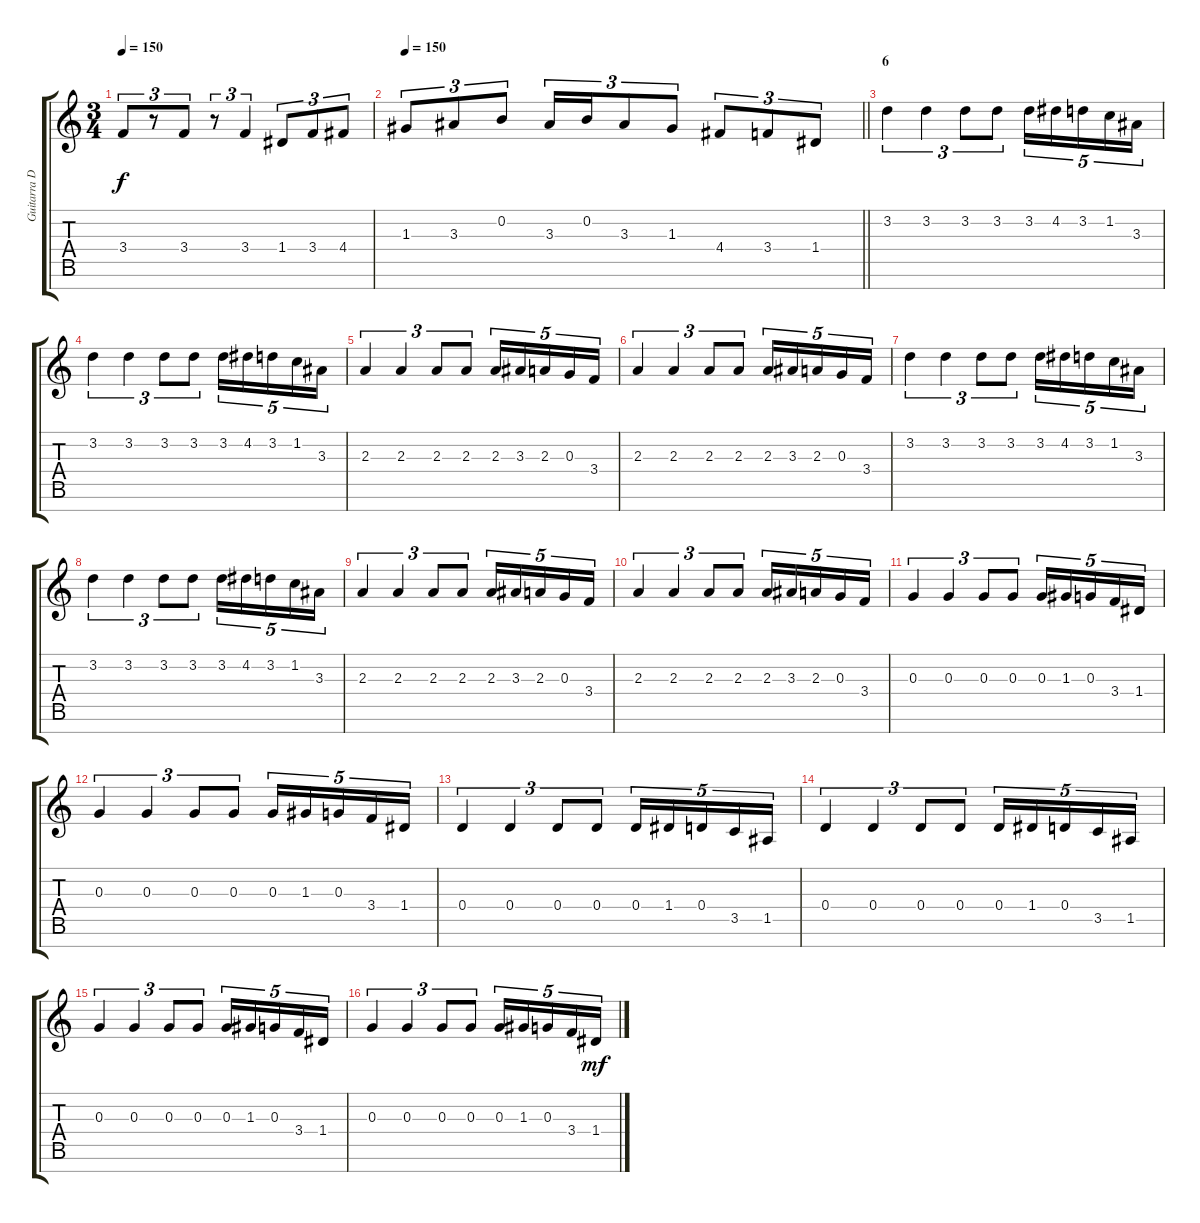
\track ("Guitarra Distorsión/Limpia" "Guitarra D") {instrument acousticguitarnylon}
\staff {score tabs}
\tuning (E4 B3 G3 D3 A2 E2 B1) {hide}
\ts (3 4)
\tempo 150
\clef g2
\ks c
3.4.8{tu (3 2) dy f} r.8{tu (3 2)} 3.4.8{tu (3 2)} r.8{tu (3 2)} 3.4.4{tu (3 2)} 1.4.8{tu (3 2)} 3.4.8{tu (3 2)} 4.4.8{tu (3 2)} |
\tempo 150
\barLineRight lightlight
1.3.8{tu (3 2)} 3.3.8{tu (3 2)} 0.2.8{tu (3 2)} 3.3.16{tu (3 2)} 0.2.16{tu (3 2)} 3.3.8{tu (3 2)} 1.3.8{tu (3 2)} 4.4.8{tu (3 2)} 3.4.8{tu (3 2)} 1.4.8{tu (3 2)} |
\section ("" "6")
3.2.4{tu (3 2)} 3.2.4{tu (3 2)} 3.2.8{tu (3 2)} 3.2.8{tu (3 2)} 3.2.16{tu (5 4)} 4.2.16{tu (5 4)} 3.2.16{tu (5 4)} 1.2.16{tu (5 4)} 3.3.16{tu (5 4)} |
3.2.4{tu (3 2)} 3.2.4{tu (3 2)} 3.2.8{tu (3 2)} 3.2.8{tu (3 2)} 3.2.16{tu (5 4)} 4.2.16{tu (5 4)} 3.2.16{tu (5 4)} 1.2.16{tu (5 4)} 3.3.16{tu (5 4)} |
2.3.4{tu (3 2)} 2.3.4{tu (3 2)} 2.3.8{tu (3 2)} 2.3.8{tu (3 2)} 2.3.16{tu (5 4)} 3.3.16{tu (5 4)} 2.3.16{tu (5 4)} 0.3.16{tu (5 4)} 3.4.16{tu (5 4)} |
2.3.4{tu (3 2)} 2.3.4{tu (3 2)} 2.3.8{tu (3 2)} 2.3.8{tu (3 2)} 2.3.16{tu (5 4)} 3.3.16{tu (5 4)} 2.3.16{tu (5 4)} 0.3.16{tu (5 4)} 3.4.16{tu (5 4)} |
3.2.4{tu (3 2)} 3.2.4{tu (3 2)} 3.2.8{tu (3 2)} 3.2.8{tu (3 2)} 3.2.16{tu (5 4)} 4.2.16{tu (5 4)} 3.2.16{tu (5 4)} 1.2.16{tu (5 4)} 3.3.16{tu (5 4)} |
3.2.4{tu (3 2)} 3.2.4{tu (3 2)} 3.2.8{tu (3 2)} 3.2.8{tu (3 2)} 3.2.16{tu (5 4)} 4.2.16{tu (5 4)} 3.2.16{tu (5 4)} 1.2.16{tu (5 4)} 3.3.16{tu (5 4)} |
2.3.4{tu (3 2)} 2.3.4{tu (3 2)} 2.3.8{tu (3 2)} 2.3.8{tu (3 2)} 2.3.16{tu (5 4)} 3.3.16{tu (5 4)} 2.3.16{tu (5 4)} 0.3.16{tu (5 4)} 3.4.16{tu (5 4)} |
2.3.4{tu (3 2)} 2.3.4{tu (3 2)} 2.3.8{tu (3 2)} 2.3.8{tu (3 2)} 2.3.16{tu (5 4)} 3.3.16{tu (5 4)} 2.3.16{tu (5 4)} 0.3.16{tu (5 4)} 3.4.16{tu (5 4)} |
0.3.4{tu (3 2)} 0.3.4{tu (3 2)} 0.3.8{tu (3 2)} 0.3.8{tu (3 2)} 0.3.16{tu (5 4)} 1.3.16{tu (5 4)} 0.3.16{tu (5 4)} 3.4.16{tu (5 4)} 1.4.16{tu (5 4)} |
0.3.4{tu (3 2)} 0.3.4{tu (3 2)} 0.3.8{tu (3 2)} 0.3.8{tu (3 2)} 0.3.16{tu (5 4)} 1.3.16{tu (5 4)} 0.3.16{tu (5 4)} 3.4.16{tu (5 4)} 1.4.16{tu (5 4)} |
0.4.4{tu (3 2)} 0.4.4{tu (3 2)} 0.4.8{tu (3 2)} 0.4.8{tu (3 2)} 0.4.16{tu (5 4)} 1.4.16{tu (5 4)} 0.4.16{tu (5 4)} 3.5.16{tu (5 4)} 1.5.16{tu (5 4)} |
0.4.4{tu (3 2)} 0.4.4{tu (3 2)} 0.4.8{tu (3 2)} 0.4.8{tu (3 2)} 0.4.16{tu (5 4)} 1.4.16{tu (5 4)} 0.4.16{tu (5 4)} 3.5.16{tu (5 4)} 1.5.16{tu (5 4)} |
0.3.4{tu (3 2)} 0.3.4{tu (3 2)} 0.3.8{tu (3 2)} 0.3.8{tu (3 2)} 0.3.16{tu (5 4)} 1.3.16{tu (5 4)} 0.3.16{tu (5 4)} 3.4.16{tu (5 4)} 1.4.16{tu (5 4)} |
0.3.4{tu (3 2)} 0.3.4{tu (3 2)} 0.3.8{tu (3 2)} 0.3.8{tu (3 2)} 0.3.16{tu (5 4)} 1.3.16{tu (5 4)} 0.3.16{tu (5 4)} 3.4.16{tu (5 4)} 1.4.16{tu (5 4) dy mf}
